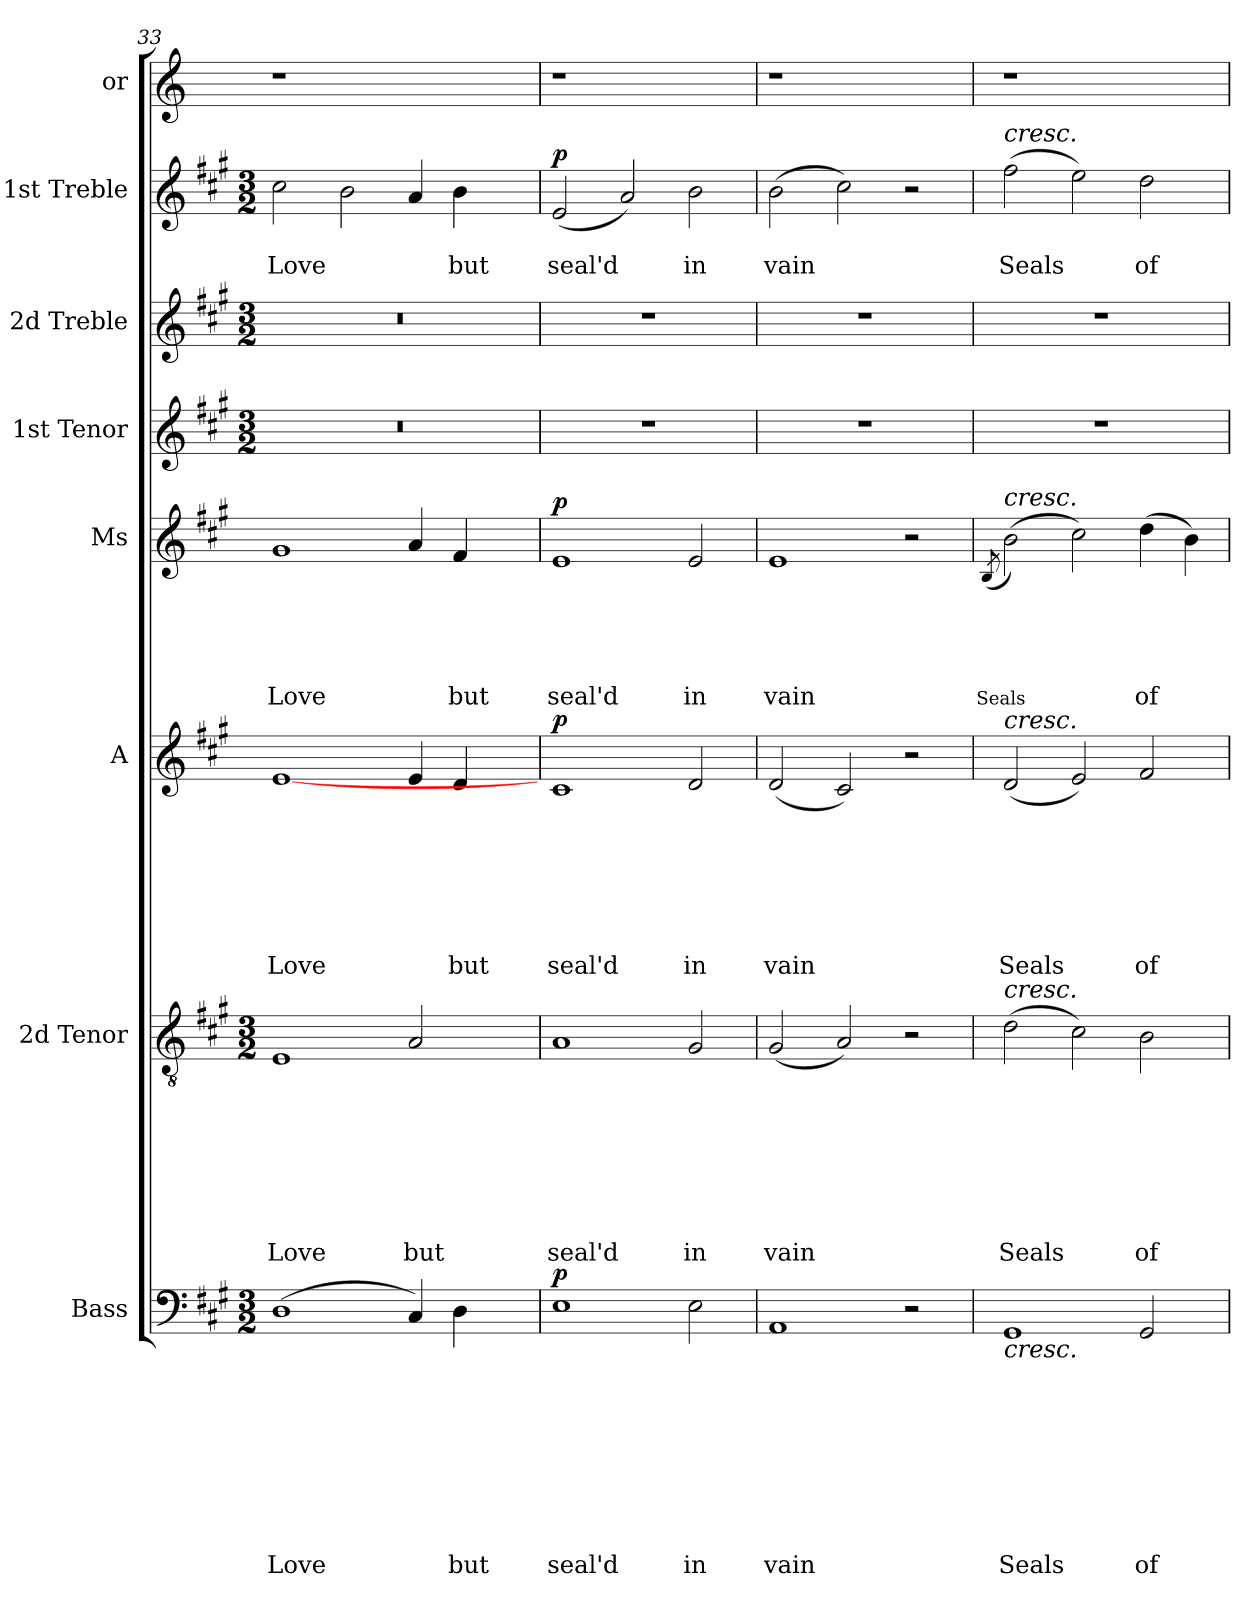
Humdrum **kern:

**kern	**text	**text	**text	**text	**text	**text	**text	**text	**text	**dynam	**kern	**text	**text	**text	**text	**text	**text	**text	**text	**kern	**text	**text	**text	**text	**text	**text	**text	**dynam	**kern	**text	**text	**text	**text	**text	**dynam	**kern	**kern	**kern	**text	**text	**dynam	**kern
*part8	*part8	*part8	*part8	*part8	*part8	*part8	*part8	*part8	*part8	*part8	*part7	*part7	*part7	*part7	*part7	*part7	*part7	*part7	*part7	*part6	*part6	*part6	*part6	*part6	*part6	*part6	*part6	*part6	*part5	*part5	*part5	*part5	*part5	*part5	*part5	*part4	*part3	*part2	*part2	*part2	*part2	*part1
*staff8	*staff8	*staff8	*staff8	*staff8	*staff8	*staff8	*staff8	*staff8	*staff8	*staff8	*staff7	*staff7	*staff7	*staff7	*staff7	*staff7	*staff7	*staff7	*staff7	*staff6	*staff6	*staff6	*staff6	*staff6	*staff6	*staff6	*staff6	*staff6	*staff5	*staff5	*staff5	*staff5	*staff5	*staff5	*staff5	*staff4	*staff3	*staff2	*staff2	*staff2	*staff2	*staff1
*I"Bass	*	*	*	*	*	*	*	*	*	*	*I"2d Tenor	*	*	*	*	*	*	*	*	*I"A	*	*	*	*	*	*	*	*	*I"Ms	*	*	*	*	*	*	*I"1st Tenor	*I"2d Treble	*I"1st Treble	*	*	*	*I"or
*I'B	*	*	*	*	*	*	*	*	*	*	*I'T	*	*	*	*	*	*	*	*	*I'A	*	*	*	*	*	*	*	*	*I'Ms	*	*	*	*	*	*	*	*	*I'S	*	*	*	*
*clefF4	*	*	*	*	*	*	*	*	*	*	*clefGv2	*	*	*	*	*	*	*	*	*clefG2	*	*	*	*	*	*	*	*	*clefG2	*	*	*	*	*	*	*clefG2	*clefG2	*clefG2	*	*	*	*clefG2
*k[f#c#g#]	*	*	*	*	*	*	*	*	*	*	*k[f#c#g#]	*	*	*	*	*	*	*	*	*k[f#c#g#]	*	*	*	*	*	*	*	*	*k[f#c#g#]	*	*	*	*	*	*	*k[f#c#g#]	*k[f#c#g#]	*k[f#c#g#]	*	*	*	*k[]
*A:	*	*	*	*	*	*	*	*	*	*	*A:	*	*	*	*	*	*	*	*	*A:	*	*	*	*	*	*	*	*	*A:	*	*	*	*	*	*	*A:	*A:	*A:	*	*	*	*C:
*M3/2	*	*	*	*	*	*	*	*	*	*	*M3/2	*	*	*	*	*	*	*	*	*	*	*	*	*	*	*	*	*	*	*	*	*	*	*	*	*M3/2	*M3/2	*M3/2	*	*	*	*
=33	=33	=33	=33	=33	=33	=33	=33	=33	=33	=33	=33	=33	=33	=33	=33	=33	=33	=33	=33	=33	=33	=33	=33	=33	=33	=33	=33	=33	=33	=33	=33	=33	=33	=33	=33	=33	=33	=33	=33	=33	=33	=33
!	!	!	!	!	!	!	!	!	!LO:LY:b	!	!	!	!	!	!	!	!	!	!LO:LY:b	!	!	!	!	!	!	!	!LO:LY:b	!	!	!	!	!	!	!LO:LY:b	!	!	!	!	!	!LO:LY:b	!	!
(<1D	.	.	.	.	.	.	.	.	Love	.	1E	.	.	.	.	.	.	.	Love	[<1e	.	.	.	.	.	.	Love	.	1g#	.	.	.	.	Love	.	1.r	1.r	2cc#\	.	Love	.	1r
.	.	.	.	.	.	.	.	.	.	.	.	.	.	.	.	.	.	.	.	.	.	.	.	.	.	.	.	.	.	.	.	.	.	.	.	.	.	2b\	.	.	.	.
!	!	!	!	!	!	!	!	!	!	!	!	!	!	!	!	!	!	!	!LO:LY:b	!	!	!	!	!	!	!	!	!	!	!	!	!	!	!	!	!	!	!	!	!	!	!
4C#/)	.	.	.	.	.	.	.	.	.	.	2A/	.	.	.	.	.	.	.	but	4e/	.	.	.	.	.	.	.	.	4a/	.	.	.	.	.	.	.	.	4a/	.	.	.	2ryy
!	!	!	!	!	!	!	!	!	!LO:LY:b	!	!	!	!	!	!	!	!	!	!	!	!	!	!	!	!	!	!LO:LY:b	!	!	!	!	!	!	!LO:LY:b	!	!	!	!	!	!LO:LY:b	!	!
4D\	.	.	.	.	.	.	.	.	but	.	.	.	.	.	.	.	.	.	.	4d/	.	.	.	.	.	.	but	.	4f#/	.	.	.	.	but	.	.	.	4b\	.	but	.	.
=34	=34	=34	=34	=34	=34	=34	=34	=34	=34	=34	=34	=34	=34	=34	=34	=34	=34	=34	=34	=34	=34	=34	=34	=34	=34	=34	=34	=34	=34	=34	=34	=34	=34	=34	=34	=34	=34	=34	=34	=34	=34	=34
!	!	!	!	!	!	!	!	!	!LO:LY:b	!LO:DY:b	!	!	!	!	!	!	!	!	!LO:LY:b	!	!	!	!	!	!	!	!LO:LY:b	!LO:DY:b	!	!	!	!	!	!LO:LY:b	!LO:DY:b	!	!	!	!	!LO:LY:b	!LO:DY:b	!
1E	.	.	.	.	.	.	.	.	seal'd	p	1A	.	.	.	.	.	.	.	seal'd	1c#	.	.	.	.	.	.	seal'd	p	1e	.	.	.	.	seal'd	p	1.r	1.r	(<2e/	.	seal'd	p	1r
.	.	.	.	.	.	.	.	.	.	.	.	.	.	.	.	.	.	.	.	.	.	.	.	.	.	.	.	.	.	.	.	.	.	.	.	.	.	2a/)	.	.	.	.
!	!	!	!	!	!	!	!	!	!LO:LY:b	!	!	!	!	!	!	!	!	!	!LO:LY:b	!	!	!	!	!	!	!	!LO:LY:b	!	!	!	!	!	!	!LO:LY:b	!	!	!	!	!	!LO:LY:b	!	!
2E\	.	.	.	.	.	.	.	.	in	.	2G#/	.	.	.	.	.	.	.	in	2d/	.	.	.	.	.	.	in	.	2e/	.	.	.	.	in	.	.	.	2b\	.	in	.	2ryy
=35	=35	=35	=35	=35	=35	=35	=35	=35	=35	=35	=35	=35	=35	=35	=35	=35	=35	=35	=35	=35	=35	=35	=35	=35	=35	=35	=35	=35	=35	=35	=35	=35	=35	=35	=35	=35	=35	=35	=35	=35	=35	=35
!	!	!	!	!	!	!	!	!	!LO:LY:b	!	!	!	!	!	!	!	!	!	!LO:LY:b	!	!	!	!	!	!	!	!LO:LY:b	!	!	!	!	!	!	!LO:LY:b	!	!	!	!	!	!LO:LY:b	!	!
1AA	.	.	.	.	.	.	.	.	vain	.	(<2G#/	.	.	.	.	.	.	.	vain	(2d/	.	.	.	.	.	.	vain	.	1e	.	.	.	.	vain	.	1.r	1.r	(>2b\	.	vain	.	1r
.	.	.	.	.	.	.	.	.	.	.	2A/)	.	.	.	.	.	.	.	.	2c#/)	.	.	.	.	.	.	.	.	.	.	.	.	.	.	.	.	.	2cc#\)	.	.	.	.
2r	.	.	.	.	.	.	.	.	.	.	2r	.	.	.	.	.	.	.	.	2r	.	.	.	.	.	.	.	.	2r	.	.	.	.	.	.	.	.	2r	.	.	.	2ryy
!!LO:PB:g=z
=36	=36	=36	=36	=36	=36	=36	=36	=36	=36	=36	=36	=36	=36	=36	=36	=36	=36	=36	=36	=36	=36	=36	=36	=36	=36	=36	=36	=36	=36	=36	=36	=36	=36	=36	=36	=36	=36	=36	=36	=36	=36	=36
!	!	!	!	!	!	!	!	!	!	!	!	!	!	!	!	!	!	!	!	!	!	!	!	!	!	!	!	!	!	!	!	!	!	!LO:LY:b	!	!	!	!	!	!	!	!
.	.	.	.	.	.	.	.	.	.	.	.	.	.	.	.	.	.	.	.	.	.	.	.	.	.	.	.	.	(<8qB/	.	.	.	.	Seals	.	.	.	.	.	.	.	.
!	!	!	!	!	!	!	!	!	!	!	!	!	!	!	!	!	!	!	!	!	!	!	!	!	!	!	!	!	!	!	!	!	!	!	!	!	!	!LO:TX:a:i:t=cresc.	!	!	!	!
!	!	!	!	!	!	!	!	!	!	!	!	!	!	!	!	!	!	!	!	!	!	!	!	!	!	!	!	!	!LO:TX:a:i:t=cresc.	!	!	!	!	!	!	!	!	!	!	!	!	!
!	!	!	!	!	!	!	!	!	!	!	!	!	!	!	!	!	!	!	!	!LO:TX:a:i:t=cresc.	!	!	!	!	!	!	!	!	!	!	!	!	!	!	!	!	!	!	!	!	!	!
!	!	!	!	!	!	!	!	!	!	!	!LO:TX:a:i:t=cresc.	!	!	!	!	!	!	!	!	!	!	!	!	!	!	!	!	!	!	!	!	!	!	!	!	!	!	!	!	!	!	!
!LO:TX:b:i:t=cresc.	!	!	!	!	!	!	!	!	!	!	!	!	!	!	!	!	!	!	!	!	!	!	!	!	!	!	!	!	!	!	!	!	!	!	!	!	!	!	!	!	!	!
!	!	!	!	!	!	!	!	!	!LO:LY:b	!	!	!	!	!	!	!	!	!	!LO:LY:b	!	!	!	!	!	!	!	!LO:LY:b	!	!	!	!	!	!	!	!	!	!	!	!	!LO:LY:b	!	!
1GG#	.	.	.	.	.	.	.	.	Seals	.	(>2d\	.	.	.	.	.	.	.	Seals	(2d/	.	.	.	.	.	.	Seals	.	(>2b\)	.	.	.	.	.	.	1.r	1.r	(>2ff#\	.	Seals	.	1r
.	.	.	.	.	.	.	.	.	.	.	2c#\)	.	.	.	.	.	.	.	.	2e/)	.	.	.	.	.	.	.	.	2cc#\)	.	.	.	.	.	.	.	.	2ee\)	.	.	.	.
!	!	!	!	!	!	!	!	!	!LO:LY:b	!	!	!	!	!	!	!	!	!	!LO:LY:b	!	!	!	!	!	!	!	!LO:LY:b	!	!	!	!	!	!	!LO:LY:b	!	!	!	!	!	!LO:LY:b	!	!
2GG#/	.	.	.	.	.	.	.	.	of	.	2B\	.	.	.	.	.	.	.	of	2f#/	.	.	.	.	.	.	of	.	(>4dd\	.	.	.	.	of	.	.	.	2dd\	.	of	.	2ryy
.	.	.	.	.	.	.	.	.	.	.	.	.	.	.	.	.	.	.	.	.	.	.	.	.	.	.	.	.	4b\)	.	.	.	.	.	.	.	.	.	.	.	.	.
=	=	=	=	=	=	=	=	=	=	=	=	=	=	=	=	=	=	=	=	=	=	=	=	=	=	=	=	=	=	=	=	=	=	=	=	=	=	=	=	=	=	=
*-	*-	*-	*-	*-	*-	*-	*-	*-	*-	*-	*-	*-	*-	*-	*-	*-	*-	*-	*-	*-	*-	*-	*-	*-	*-	*-	*-	*-	*-	*-	*-	*-	*-	*-	*-	*-	*-	*-	*-	*-	*-	*-
